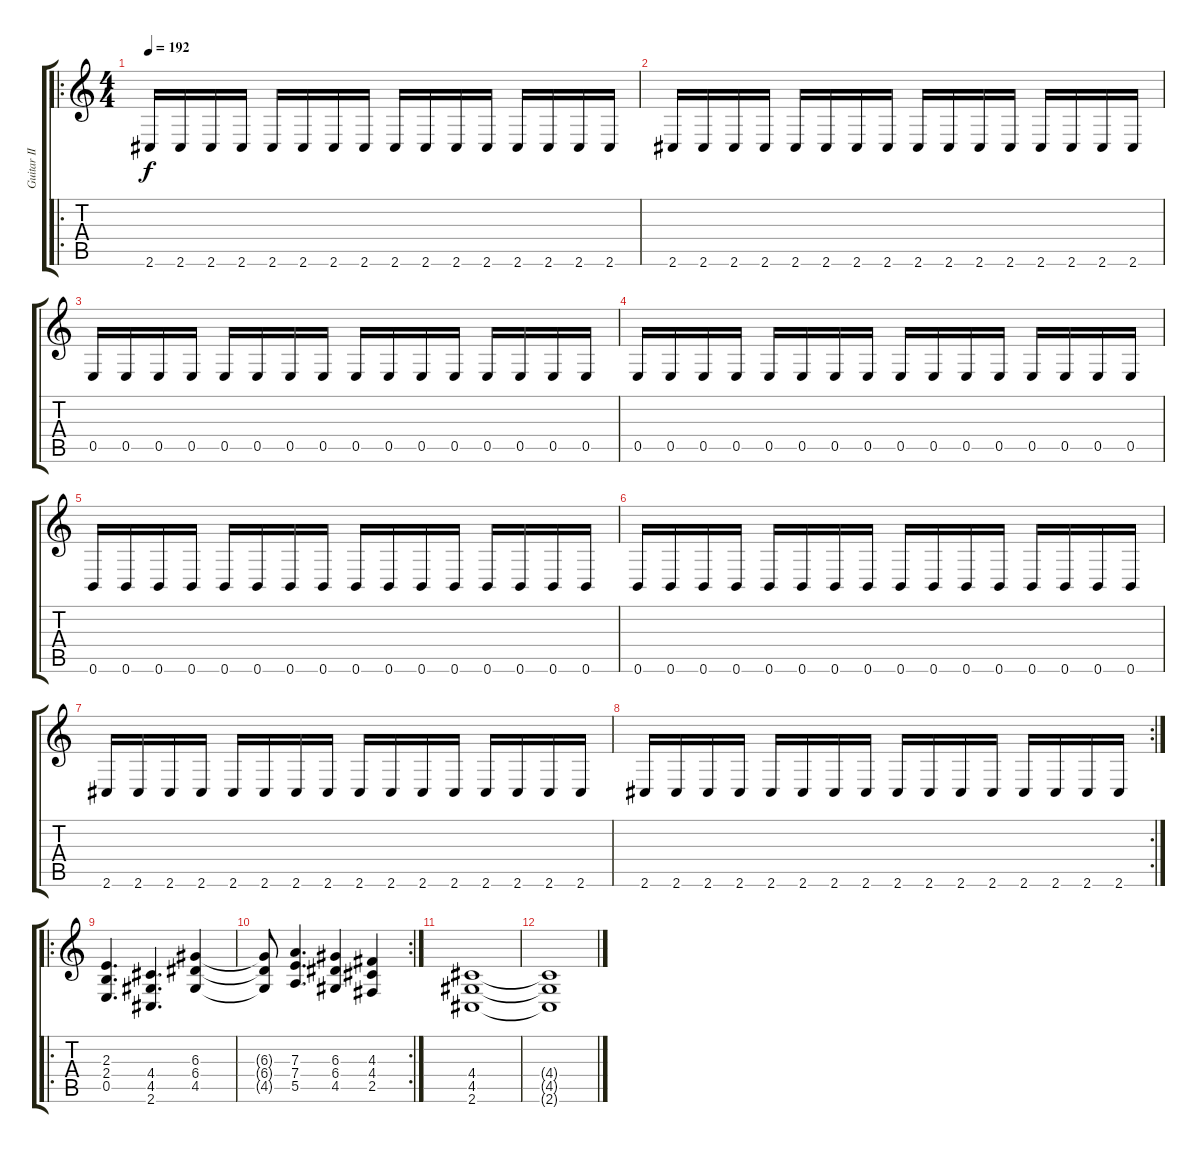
\track ("Guitar II" "Guitar II") {instrument distortionguitar}
\staff {score tabs}
\tuning (B3 Gb3 D3 A2 E2 B1) {hide}
\ro
\ts (4 4)
\tempo 192
\clef g2
\ks c
2.6.16{dy f} 2.6.16 2.6.16 2.6.16 2.6.16 2.6.16 2.6.16 2.6.16 2.6.16 2.6.16 2.6.16 2.6.16 2.6.16 2.6.16 2.6.16 2.6.16 |
2.6.16 2.6.16 2.6.16 2.6.16 2.6.16 2.6.16 2.6.16 2.6.16 2.6.16 2.6.16 2.6.16 2.6.16 2.6.16 2.6.16 2.6.16 2.6.16 |
0.5.16 0.5.16 0.5.16 0.5.16 0.5.16 0.5.16 0.5.16 0.5.16 0.5.16 0.5.16 0.5.16 0.5.16 0.5.16 0.5.16 0.5.16 0.5.16 |
0.5.16 0.5.16 0.5.16 0.5.16 0.5.16 0.5.16 0.5.16 0.5.16 0.5.16 0.5.16 0.5.16 0.5.16 0.5.16 0.5.16 0.5.16 0.5.16 |
0.6.16 0.6.16 0.6.16 0.6.16 0.6.16 0.6.16 0.6.16 0.6.16 0.6.16 0.6.16 0.6.16 0.6.16 0.6.16 0.6.16 0.6.16 0.6.16 |
0.6.16 0.6.16 0.6.16 0.6.16 0.6.16 0.6.16 0.6.16 0.6.16 0.6.16 0.6.16 0.6.16 0.6.16 0.6.16 0.6.16 0.6.16 0.6.16 |
2.6.16 2.6.16 2.6.16 2.6.16 2.6.16 2.6.16 2.6.16 2.6.16 2.6.16 2.6.16 2.6.16 2.6.16 2.6.16 2.6.16 2.6.16 2.6.16 |
\rc 2
2.6.16 2.6.16 2.6.16 2.6.16 2.6.16 2.6.16 2.6.16 2.6.16 2.6.16 2.6.16 2.6.16 2.6.16 2.6.16 2.6.16 2.6.16 2.6.16 |
\ro
(2.3 2.4 0.5).4{d} (4.4 4.5 2.6).4{d} (6.3 6.4 4.5).4 |
\rc 2
(6.3{t} 6.4{t} 4.5{t}).8 (7.3 7.4 5.5).4{d} (6.3 6.4 4.5).4 (4.3 4.4 2.5).4 |
(4.4 4.5 2.6).1 |
(4.4{t} 4.5{t} 2.6{t}).1
